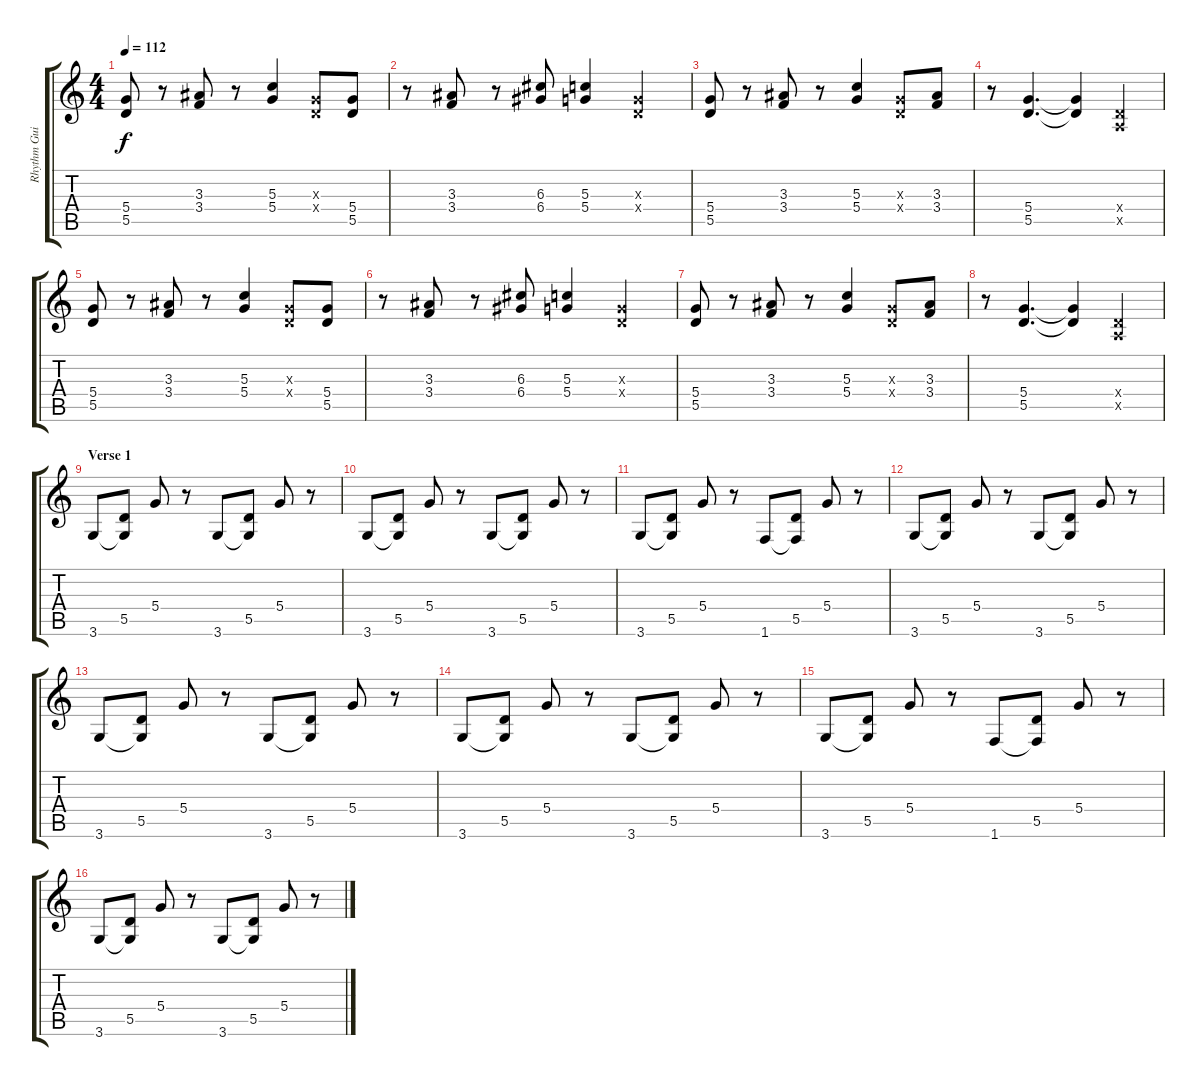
\track ("Rhythm Guitar" "Rhythm Gui") {instrument distortionguitar}
\staff {score tabs}
\tuning (E4 B3 G3 D3 A2 E2) {hide}
\ts (4 4)
\tempo 112
\clef g2
\ks c
(5.4 5.5).8{dy f} r.8 (3.3 3.4).8 r.8 (5.3 5.4).4 (0.3{x} 0.4{x}).8 (5.4 5.5).8 |
r.8 (3.3 3.4).8 r.8 (6.3 6.4).8 (5.3 5.4).4 (0.3{x} 0.4{x}).4 |
(5.4 5.5).8 r.8 (3.3 3.4).8 r.8 (5.3 5.4).4 (0.3{x} 0.4{x}).8 (3.3 3.4).8 |
r.8 (5.4 5.5).4{d} (5.4{t} 5.5{t}).4 (0.4{x} 0.5{x}).4 |
(5.4 5.5).8 r.8 (3.3 3.4).8 r.8 (5.3 5.4).4 (0.3{x} 0.4{x}).8 (5.4 5.5).8 |
r.8 (3.3 3.4).8 r.8 (6.3 6.4).8 (5.3 5.4).4 (0.3{x} 0.4{x}).4 |
(5.4 5.5).8 r.8 (3.3 3.4).8 r.8 (5.3 5.4).4 (0.3{x} 0.4{x}).8 (3.3 3.4).8 |
r.8 (5.4 5.5).4{d} (5.4{t} 5.5{t}).4 (0.4{x} 0.5{x}).4 |
\section ("" "Verse 1")
3.6.8{balance 5} (5.5 3.6{t}).8 5.4.8 r.8 3.6.8 (5.5 3.6{t}).8 5.4.8 r.8 |
3.6.8 (5.5 3.6{t}).8 5.4.8 r.8 3.6.8 (5.5 3.6{t}).8 5.4.8 r.8 |
3.6.8 (5.5 3.6{t}).8 5.4.8 r.8 1.6.8 (5.5 1.6{t}).8 5.4.8 r.8 |
3.6.8 (5.5 3.6{t}).8 5.4.8 r.8 3.6.8 (5.5 3.6{t}).8 5.4.8 r.8 |
3.6.8 (5.5 3.6{t}).8 5.4.8 r.8 3.6.8 (5.5 3.6{t}).8 5.4.8 r.8 |
3.6.8 (5.5 3.6{t}).8 5.4.8 r.8 3.6.8 (5.5 3.6{t}).8 5.4.8 r.8 |
3.6.8 (5.5 3.6{t}).8 5.4.8 r.8 1.6.8 (5.5 1.6{t}).8 5.4.8 r.8 |
3.6.8 (5.5 3.6{t}).8 5.4.8 r.8 3.6.8 (5.5 3.6{t}).8 5.4.8 r.8
